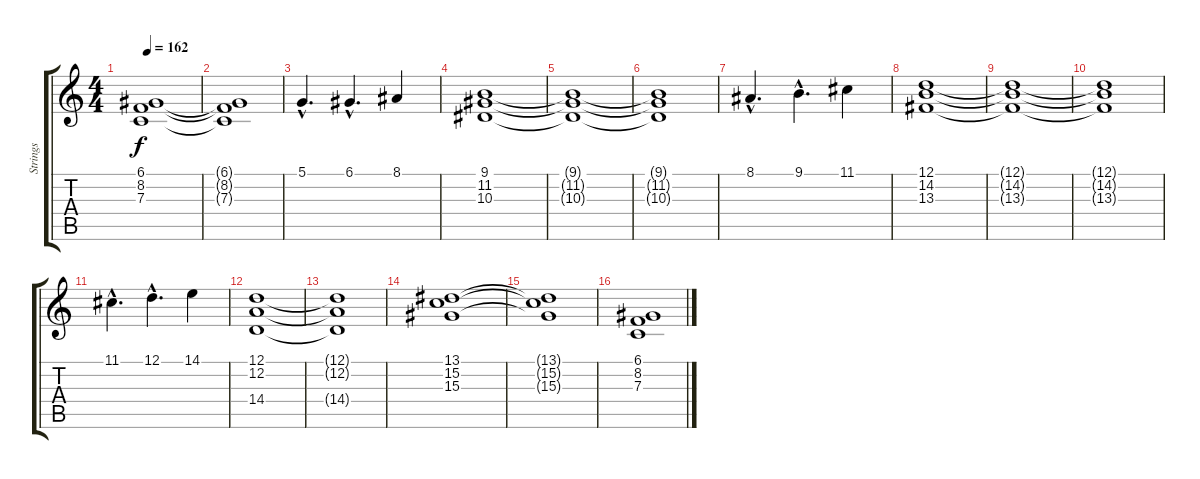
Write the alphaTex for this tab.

\track ("Strings" "Strings") {instrument stringensemble1}
\staff {score tabs}
\tuning (D4 A3 F3 C3 G2 D2) {hide}
\ts (4 4)
\tempo 162
\clef g2
\ks c
(6.1{t} 8.2{t} 7.3{t}).1{dy f} |
(6.1{t} 8.2{t} 7.3{t}).1 |
5.1{hac}.4{d} 6.1{hac}.4{d} 8.1.4 |
(9.1 11.2 10.3).1 |
(9.1{t} 11.2{t} 10.3{t}).1 |
(9.1{t} 11.2{t} 10.3{t}).1 |
8.1{hac}.4{d} 9.1{hac}.4{d} 11.1.4 |
(12.1 14.2 13.3).1 |
(12.1{t} 14.2{t} 13.3{t}).1 |
(12.1{t} 14.2{t} 13.3{t}).1 |
11.1{hac}.4{d} 12.1{hac}.4{d} 14.1.4 |
(12.1 12.2 14.4).1 |
(12.1{t} 12.2{t} 14.4{t}).1 |
(13.1 15.2 15.3).1 |
(13.1{t} 15.2{t} 15.3{t}).1 |
(6.1 8.2 7.3).1
